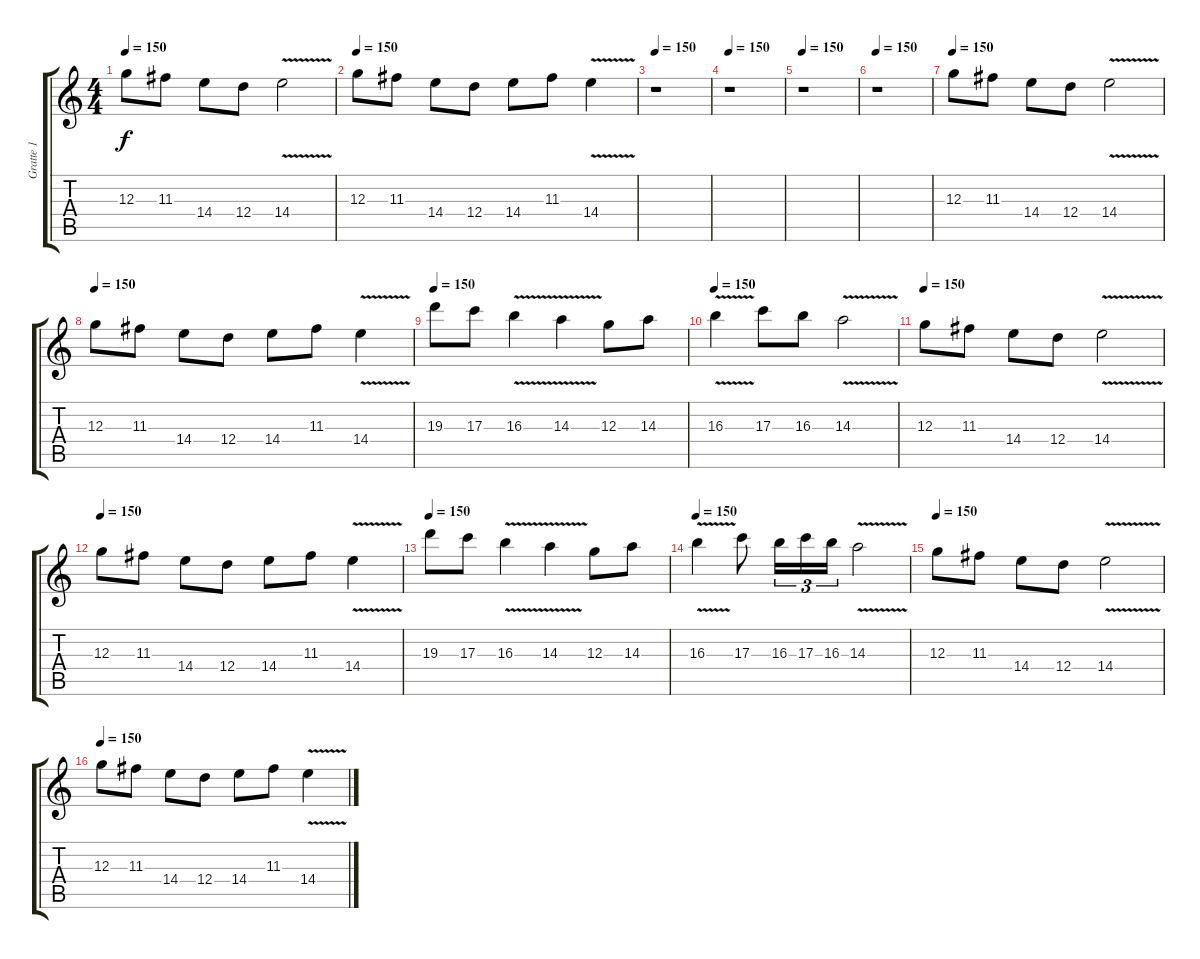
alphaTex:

\track ("Gratte 1" "Gratte 1") {instrument overdrivenguitar}
\staff {score tabs}
\tuning (E4 B3 G3 D3 A2 E2) {hide}
\ts (4 4)
\tempo 150
\clef g2
\ks c
12.3.8{dy f} 11.3.8 14.4.8 12.4.8 14.4{v}.2 |
\tempo 150
12.3.8 11.3.8 14.4.8 12.4.8 14.4.8 11.3.8 14.4{v}.4 |
\tempo 150
r.1 |
\tempo 150
r.1 |
\tempo 150
r.1 |
\tempo 150
r.1 |
\tempo 150
12.3.8 11.3.8 14.4.8 12.4.8 14.4{v}.2 |
\tempo 150
12.3.8 11.3.8 14.4.8 12.4.8 14.4.8 11.3.8 14.4{v}.4 |
\tempo 150
19.3.8 17.3.8 16.3{v}.4 14.3{v}.4 12.3.8 14.3.8 |
\tempo 150
16.3{v}.4 17.3.8 16.3.8 14.3{v}.2 |
\tempo 150
12.3.8 11.3.8 14.4.8 12.4.8 14.4{v}.2 |
\tempo 150
12.3.8 11.3.8 14.4.8 12.4.8 14.4.8 11.3.8 14.4{v}.4 |
\tempo 150
19.3.8 17.3.8 16.3{v}.4 14.3{v}.4 12.3.8 14.3.8 |
\tempo 150
16.3{v}.4 17.3.8 16.3.16{tu (3 2)} 17.3.16{tu (3 2)} 16.3.16{tu (3 2)} 14.3{v}.2 |
\tempo 150
12.3.8 11.3.8 14.4.8 12.4.8 14.4{v}.2 |
\tempo 150
12.3.8 11.3.8 14.4.8 12.4.8 14.4.8 11.3.8 14.4{v}.4
